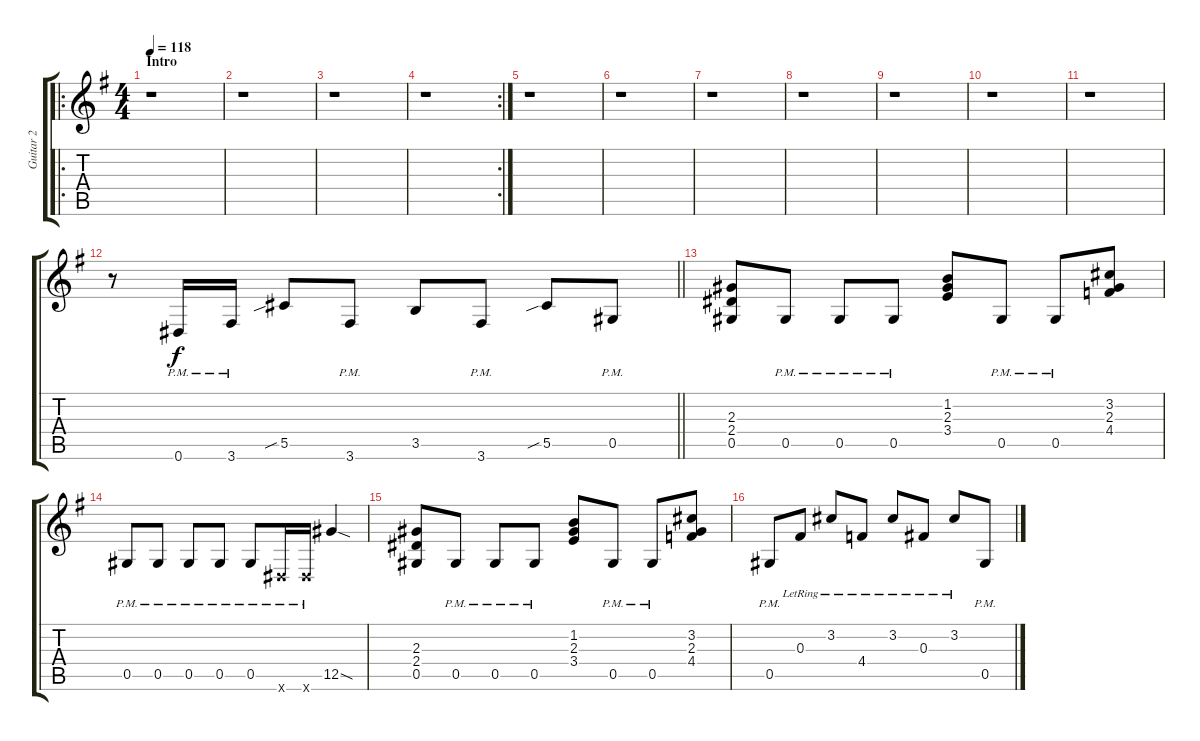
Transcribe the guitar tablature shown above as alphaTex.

\track ("Guitar 2" "Guitar 2") {instrument distortionguitar}
\staff {score tabs}
\tuning (Eb4 Bb3 Gb3 Db3 Ab2 Eb2) {hide}
\ro
\ts (4 4)
\section ("" "Intro")
\tempo 118
\clef g2
\ks g
r.1{dy f instrument distortionguitar} |
r.1 |
r.1 |
\rc 2
r.1 |
r.1 |
r.1 |
r.1 |
r.1 |
r.1 |
r.1 |
r.1 |
\barLineRight lightlight
r.8 0.6{pm}.16 3.6{pm}.16 5.5{sib}.8 3.6{pm}.8 3.5.8 3.6{pm}.8 5.5{sib}.8 0.5{pm}.8 |
(2.3 2.4 0.5).8 0.5{pm}.8 0.5{pm}.8 0.5{pm}.8 (1.2 2.3 3.4).8 0.5{pm}.8 0.5{pm}.8 (3.2 2.3 4.4).8 |
0.5{pm}.8 0.5{pm}.8 0.5{pm}.8 0.5{pm}.8 0.5{pm}.8 0.6{pm x}.16 0.6{pm x}.16 12.5{sod}.4 |
(2.3 2.4 0.5).8 0.5{pm}.8 0.5{pm}.8 0.5{pm}.8 (1.2 2.3 3.4).8 0.5{pm}.8 0.5{pm}.8 (3.2 2.3 4.4).8 |
0.5{pm}.8 0.3{lr}.8 3.2{lr}.8 4.4{lr}.8 3.2{lr}.8 0.3{lr}.8 3.2{lr}.8 0.5{pm}.8
